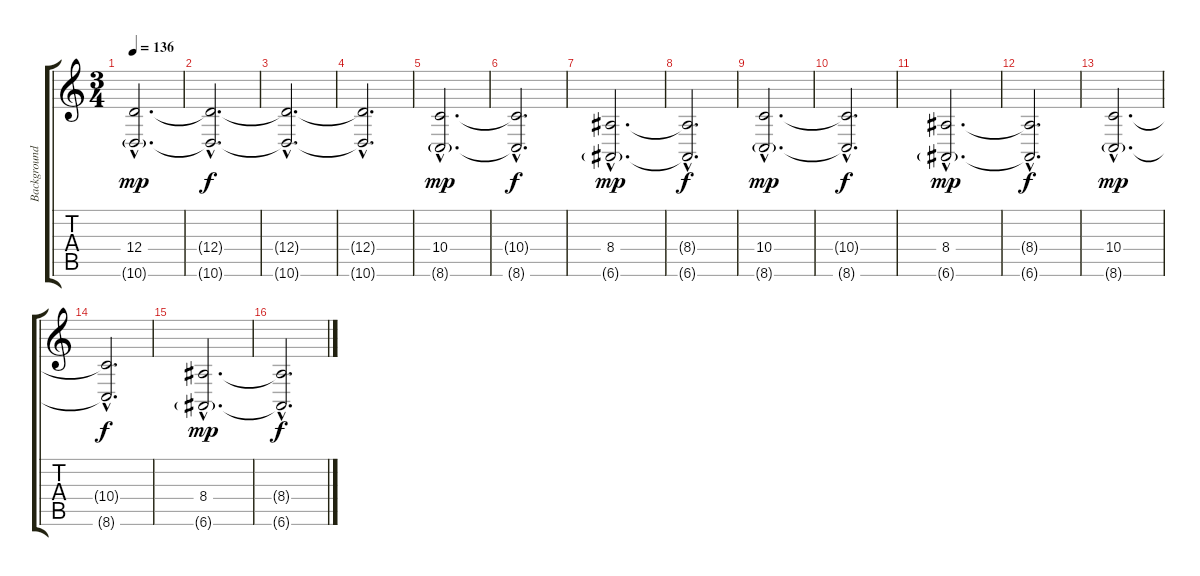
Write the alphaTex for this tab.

\track ("Background Chorus" "Background") {instrument choiraahs}
\staff {score tabs}
\tuning (E4 B3 G3 D3 A2 E2) {hide}
\ts (3 4)
\tempo 136
\clef g2
\ks c
(12.4{hac} 10.6{g hac}).2{d dy mp} |
(12.4{hac t} 10.6{hac t}).2{d dy f} |
(12.4{hac t} 10.6{hac t}).2{d} |
(12.4{hac t} 10.6{hac t}).2{d} |
(10.4{hac} 8.6{g hac}).2{d dy mp} |
(10.4{hac t} 8.6{hac t}).2{d dy f} |
(8.4{hac} 6.6{g hac}).2{d dy mp} |
(8.4{hac t} 6.6{hac t}).2{d dy f} |
(10.4{hac} 8.6{g hac}).2{d dy mp} |
(10.4{hac t} 8.6{hac t}).2{d dy f} |
(8.4{hac} 6.6{g hac}).2{d dy mp} |
(8.4{hac t} 6.6{hac t}).2{d dy f} |
(10.4{hac} 8.6{g hac}).2{d dy mp} |
(10.4{hac t} 8.6{hac t}).2{d dy f} |
(8.4{hac} 6.6{g hac}).2{d dy mp} |
(8.4{hac t} 6.6{hac t}).2{d dy f}
